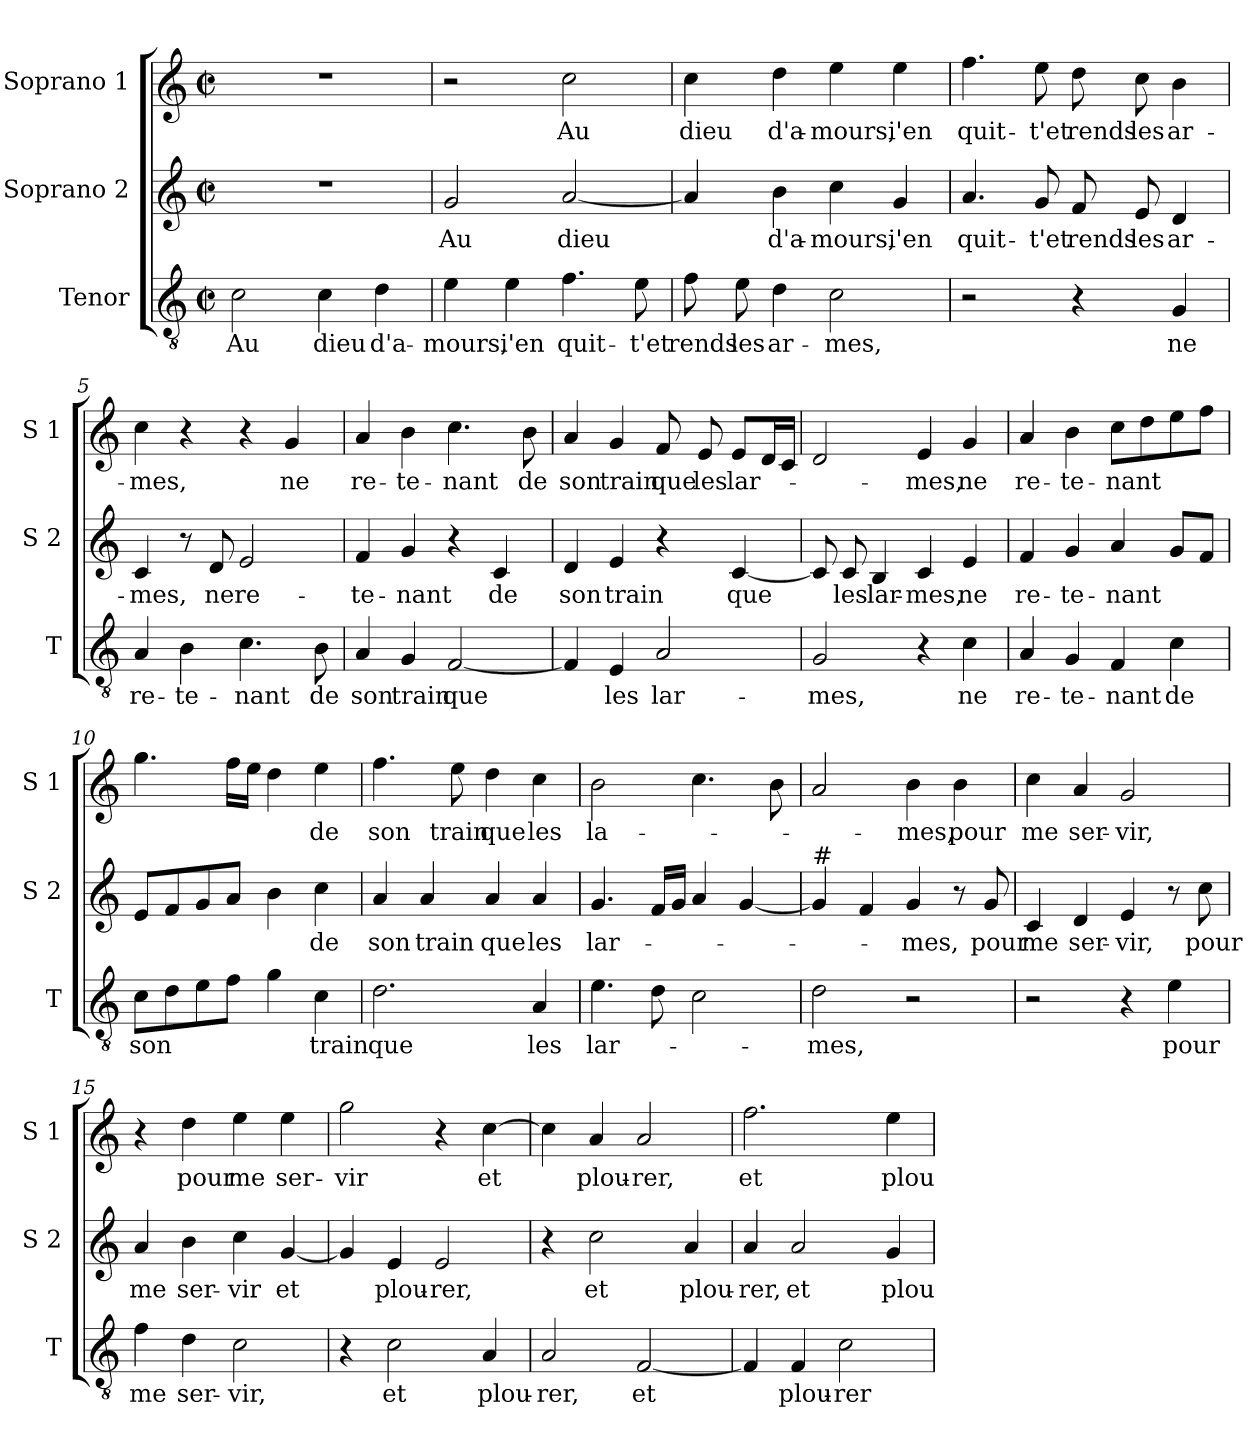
**kern	**text	**kern	**text	**kern	**text
*part3	*part3	*part2	*part2	*part1	*part1
*staff3	*staff3	*staff2	*staff2	*staff1	*staff1
*I"Tenor	*	*I"Soprano 2	*	*I"Soprano 1	*
*I'T	*	*I'S 2	*	*I'S 1	*
*clefGv2	*	*clefG2	*	*clefG2	*
*k[]	*	*k[]	*	*k[]	*
*C:	*	*C:	*	*C:	*
*M2/2	*	*M2/2	*	*M2/2	*
*met(c|)	*	*met(c|)	*	*met(c|)	*
=1	=1	=1	=1	=1	=1
!	!LO:LY:b	!	!	!	!
2c\	Au	1r	.	1r	.
!	!LO:LY:b	!	!	!	!
4c\	dieu	.	.	.	.
!	!LO:LY:b	!	!	!	!
4d\	d'a-	.	.	.	.
=2	=2	=2	=2	=2	=2
!	!LO:LY:b	!	!LO:LY:b	!	!
4e\	-mours,	2g/	Au	2r	.
!	!LO:LY:b	!	!	!	!
4e\	i'en	.	.	.	.
!	!LO:LY:b	!	!LO:LY:b	!	!LO:LY:b
4.f\	quit-	[2a/	dieu	2cc\	Au
!	!LO:LY:b	!	!	!	!
8e\	-t'et	.	.	.	.
=3	=3	=3	=3	=3	=3
!	!LO:LY:b	!	!	!	!LO:LY:b
8f\	rends	4a/]	.	4cc\	dieu
!	!LO:LY:b	!	!	!	!
8e\	les	.	.	.	.
!	!LO:LY:b	!	!LO:LY:b	!	!LO:LY:b
4d\	ar-	4b\	d'a-	4dd\	d'a-
!	!LO:LY:b	!	!LO:LY:b	!	!LO:LY:b
2c\	-mes,	4cc\	-mours,	4ee\	-mours,
!	!	!	!LO:LY:b	!	!LO:LY:b
.	.	4g/	i'en	4ee\	i'en
=4	=4	=4	=4	=4	=4
!	!	!	!LO:LY:b	!	!LO:LY:b
2r	.	4.a/	quit-	4.ff\	quit-
!	!	!	!LO:LY:b	!	!LO:LY:b
.	.	8g/	-t'et	8ee\	-t'et
!	!	!	!LO:LY:b	!	!LO:LY:b
4r	.	8f/	rends	8dd\	rends
!	!	!	!LO:LY:b	!	!LO:LY:b
.	.	8e/	les	8cc\	les
!	!LO:LY:b	!	!LO:LY:b	!	!LO:LY:b
4G/	ne	4d/	ar-	4b\	ar-
=5	=5	=5	=5	=5	=5
!	!LO:LY:b	!	!LO:LY:b	!	!LO:LY:b
4A/	re-	4c/	-mes,	4cc\	-mes,
!	!LO:LY:b	!	!	!	!
4B\	-te-	8r	.	4r	.
!	!	!	!LO:LY:b	!	!
.	.	8d/	ne	.	.
!	!LO:LY:b	!	!LO:LY:b	!	!
4.c\	-nant	2e/	re-	4r	.
!	!	!	!	!	!LO:LY:b
.	.	.	.	4g/	ne
!	!LO:LY:b	!	!	!	!
8B\	de	.	.	.	.
!!LO:LB:g=z
=6	=6	=6	=6	=6	=6
!	!LO:LY:b	!	!LO:LY:b	!	!LO:LY:b
4A/	son	4f/	-te-	4a/	re-
!	!LO:LY:b	!	!LO:LY:b	!	!LO:LY:b
4G/	train	4g/	-nant	4b\	-te-
!	!LO:LY:b	!	!	!	!LO:LY:b
[2F/	que	4r	.	4.cc\	-nant
!	!	!	!LO:LY:b	!	!
.	.	4c/	de	.	.
!	!	!	!	!	!LO:LY:b
.	.	.	.	8b\	de
=7	=7	=7	=7	=7	=7
!	!	!	!LO:LY:b	!	!LO:LY:b
4F/]	.	4d/	son	4a/	son
!	!LO:LY:b	!	!LO:LY:b	!	!LO:LY:b
4E/	les	4e/	train	4g/	train
!	!LO:LY:b	!	!	!	!LO:LY:b
2A/	lar-	4r	.	8f/	que
!	!	!	!	!	!LO:LY:b
.	.	.	.	8e/	les
!	!	!	!LO:LY:b	!	!LO:LY:b
.	.	[4c/	que	8e/L	lar-
.	.	.	.	16d/L	.
.	.	.	.	16c/JJ	.
=8	=8	=8	=8	=8	=8
!	!LO:LY:b	!	!	!	!
2G/	-mes,	8c/]	.	2d/	.
!	!	!	!LO:LY:b	!	!
.	.	8c/	les	.	.
!	!	!	!LO:LY:b	!	!
.	.	4B/	lar-	.	.
!	!	!	!LO:LY:b	!	!LO:LY:b
4r	.	4c/	-mes,	4e/	-mes,
!	!LO:LY:b	!	!LO:LY:b	!	!LO:LY:b
4c\	ne	4e/	ne	4g/	ne
=9	=9	=9	=9	=9	=9
!	!LO:LY:b	!	!LO:LY:b	!	!LO:LY:b
4A/	re-	4f/	re-	4a/	re-
!	!LO:LY:b	!	!LO:LY:b	!	!LO:LY:b
4G/	-te-	4g/	-te-	4b\	-te-
!	!LO:LY:b	!	!LO:LY:b	!	!LO:LY:b
4F/	-nant	4a/	-nant	8cc\L	-nant
.	.	.	.	8dd\	.
!	!LO:LY:b	!	!	!	!
4c\	de	8g/L	.	8ee\	.
.	.	8f/J	.	8ff\J	.
=10	=10	=10	=10	=10	=10
!	!LO:LY:b	!	!	!	!
8c\L	son	8e/L	.	4.gg\	.
8d\	.	8f/	.	.	.
8e\	.	8g/	.	.	.
8f\J	.	8a/J	.	16ff\LL	.
.	.	.	.	16ee\JJ	.
4g\	.	4b\	.	4dd\	.
!	!LO:LY:b	!	!LO:LY:b	!	!LO:LY:b
4c\	train	4cc\	de	4ee\	de
!!LO:LB:g=z
=11	=11	=11	=11	=11	=11
!	!LO:LY:b	!	!LO:LY:b	!	!LO:LY:b
2.d\	que	4a/	son	4.ff\	son
!	!	!	!LO:LY:b	!	!
.	.	4a/	train	.	.
!	!	!	!	!	!LO:LY:b
.	.	.	.	8ee\	train
!	!	!	!LO:LY:b	!	!LO:LY:b
.	.	4a/	que	4dd\	que
!	!LO:LY:b	!	!LO:LY:b	!	!LO:LY:b
4A/	les	4a/	les	4cc\	les
=12	=12	=12	=12	=12	=12
!	!LO:LY:b	!	!LO:LY:b	!	!LO:LY:b
4.e\	lar-	4.g/	lar-	2b\	la-
8d\	.	16f/LL	.	.	.
.	.	16g/JJ	.	.	.
2c\	.	4a/	.	4.cc\	.
.	.	[4g/	.	.	.
.	.	.	.	8b\	.
=13	=13	=13	=13	=13	=13
!	!	!LO:TX:a:t=#	!	!	!
!	!LO:LY:b	!	!	!	!
2d\	-mes,	4g/]	.	2a/	.
.	.	4f/	.	.	.
!	!	!	!LO:LY:b	!	!LO:LY:b
2r	.	4g/	-mes,	4b\	-mes,
!	!	!	!	!	!LO:LY:b
.	.	8r	.	4b\	pour
!	!	!	!LO:LY:b	!	!
.	.	8g/	pour	.	.
=14	=14	=14	=14	=14	=14
!	!	!	!LO:LY:b	!	!LO:LY:b
2r	.	4c/	me	4cc\	me
!	!	!	!LO:LY:b	!	!LO:LY:b
.	.	4d/	ser-	4a/	ser-
!	!	!	!LO:LY:b	!	!LO:LY:b
4r	.	4e/	-vir,	2g/	-vir,
!	!LO:LY:b	!	!	!	!
4e\	pour	8r	.	.	.
!	!	!	!LO:LY:b	!	!
.	.	8cc\	pour	.	.
=15	=15	=15	=15	=15	=15
!	!LO:LY:b	!	!LO:LY:b	!	!
4f\	me	4a/	me	4r	.
!	!LO:LY:b	!	!LO:LY:b	!	!LO:LY:b
4d\	ser-	4b\	ser-	4dd\	pour
!	!LO:LY:b	!	!LO:LY:b	!	!LO:LY:b
2c\	-vir,	4cc\	-vir	4ee\	me
!	!	!	!LO:LY:b	!	!LO:LY:b
.	.	[4g/	et	4ee\	ser-
=16	=16	=16	=16	=16	=16
!	!	!	!	!	!LO:LY:b
4r	.	4g/]	.	2gg\	-vir
!	!LO:LY:b	!	!LO:LY:b	!	!
2c\	et	4e/	plou-	.	.
!	!	!	!LO:LY:b	!	!
.	.	2e/	-rer,	4r	.
!	!LO:LY:b	!	!	!	!LO:LY:b
4A/	plou-	.	.	[4cc\	et
!!LO:PB:g=z
=17	=17	=17	=17	=17	=17
!	!LO:LY:b	!	!	!	!
2A/	-rer,	4r	.	4cc\]	.
!	!	!	!LO:LY:b	!	!LO:LY:b
.	.	2cc\	et	4a/	plou-
!	!LO:LY:b	!	!	!	!LO:LY:b
[2F/	et	.	.	2a/	-rer,
!	!	!	!LO:LY:b	!	!
.	.	4a/	plou-	.	.
=18	=18	=18	=18	=18	=18
!	!	!	!LO:LY:b	!	!LO:LY:b
4F/]	.	4a/	-rer,	2.ff\	et
!	!LO:LY:b	!	!LO:LY:b	!	!
4F/	plou-	2a/	et	.	.
!	!LO:LY:b	!	!	!	!
2c\	-rer	.	.	.	.
!	!	!	!LO:LY:b	!	!LO:LY:b
.	.	4g/	plou-	4ee\	plou-
=	=	=	=	=	=
*-	*-	*-	*-	*-	*-
